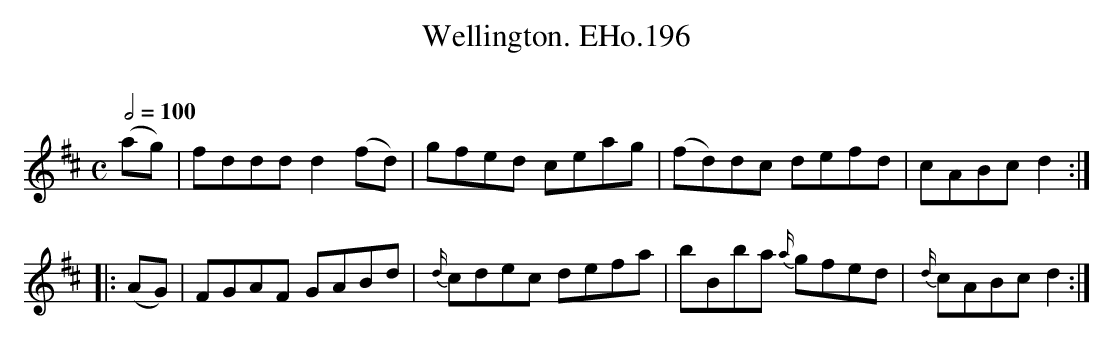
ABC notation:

X:1
T:Wellington. EHo.196
M:C
L:1/8
Q:1/2=100
O:
K:D
(ag) | fddd d2 (fd) | gfed ceag | (fd)dc defd | cABc d2 :|
|: (AG) | FGAF GABd | {d/}cdec defa | bBba {a/}gfed | {d/}cABc d2 :|
